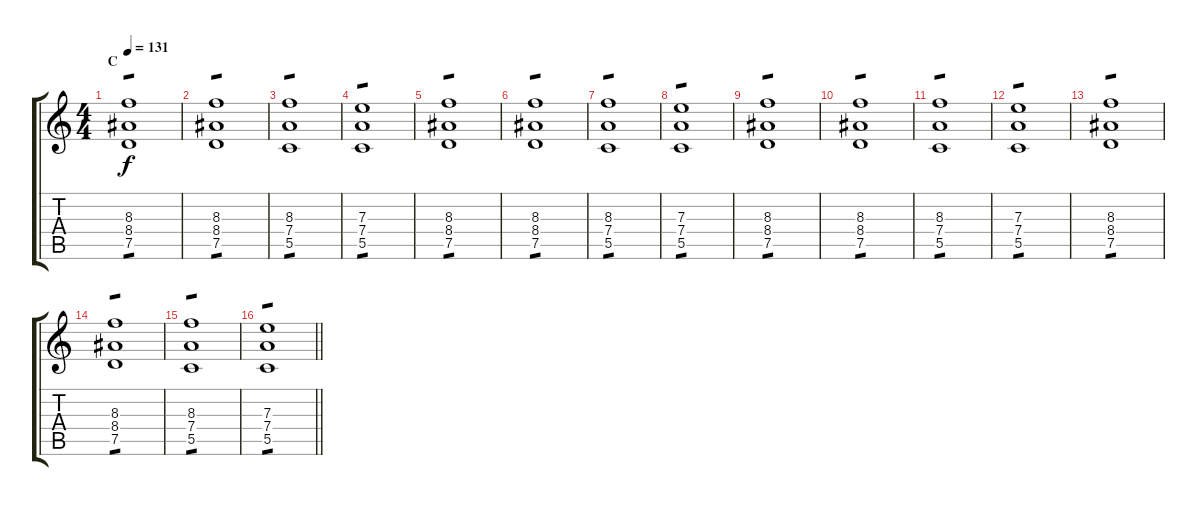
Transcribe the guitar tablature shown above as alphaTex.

\track "" {instrument overdrivenguitar}
\staff {score tabs}
\tuning (G4 E4 A3 D3 G2 C2) {hide}
\ts (4 4)
\section ("" "C")
\tempo 131
\clef g2
\ks c
(8.3 8.4 7.5).1{tp 1 dy f} |
(8.3 8.4 7.5).1{tp 1} |
(8.3 7.4 5.5).1{tp 1} |
(7.3 7.4 5.5).1{tp 1} |
(8.3 8.4 7.5).1{tp 1} |
(8.3 8.4 7.5).1{tp 1} |
(8.3 7.4 5.5).1{tp 1} |
(7.3 7.4 5.5).1{tp 1} |
(8.3 8.4 7.5).1{tp 1} |
(8.3 8.4 7.5).1{tp 1} |
(8.3 7.4 5.5).1{tp 1} |
(7.3 7.4 5.5).1{tp 1} |
(8.3 8.4 7.5).1{tp 1} |
(8.3 8.4 7.5).1{tp 1} |
(8.3 7.4 5.5).1{tp 1} |
\barLineRight lightlight
(7.3 7.4 5.5).1{tp 1}
